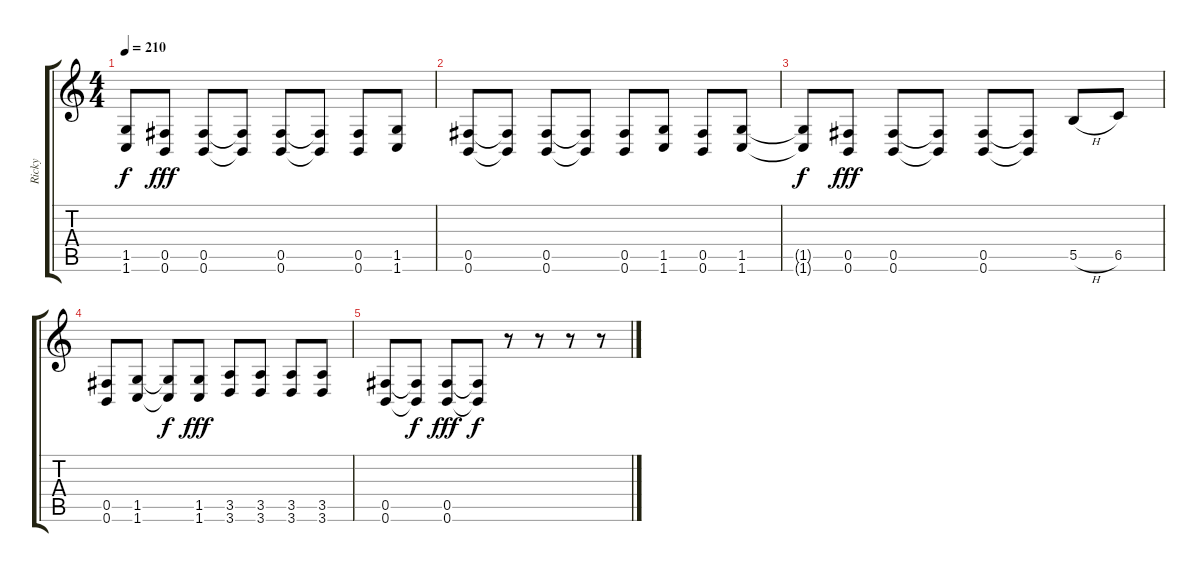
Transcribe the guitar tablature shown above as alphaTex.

\track ("Ricky" "Ricky") {instrument distortionguitar}
\staff {score tabs}
\tuning (Db4 Ab3 E3 B2 Gb2 B1) {hide}
\ts (4 4)
\tempo 210
\clef g2
\ks c
(1.5{t} 1.6{t}).8{dy f} (0.5 0.6).8{dy fff} (0.5 0.6).8 (0.5{t} 0.6{t}).8 (0.5 0.6).8 (0.5{t} 0.6{t}).8 (0.5 0.6).8 (1.5 1.6).8 |
(0.5 0.6).8 (0.5{t} 0.6{t}).8 (0.5 0.6).8 (0.5{t} 0.6{t}).8 (0.5 0.6).8 (1.5 1.6).8 (0.5 0.6).8 (1.5 1.6).8 |
(1.5{t} 1.6{t}).8{dy f} (0.5 0.6).8{dy fff} (0.5 0.6).8 (0.5{t} 0.6{t}).8 (0.5 0.6).8 (0.5{t} 0.6{t}).8 5.5{h}.8 6.5.8 |
(0.5 0.6).8 (1.5 1.6).8 (1.5{t} 1.6{t}).8{dy f} (1.5 1.6).8{dy fff} (3.5 3.6).8 (3.5 3.6).8 (3.5 3.6).8 (3.5 3.6).8 |
(0.5 0.6).8 (0.5{t} 0.6{t}).8{dy f} (0.5 0.6).8{dy fff} (0.5{t} 0.6{t}).8{dy f} r.8{volume 0} r.8 r.8 r.8
